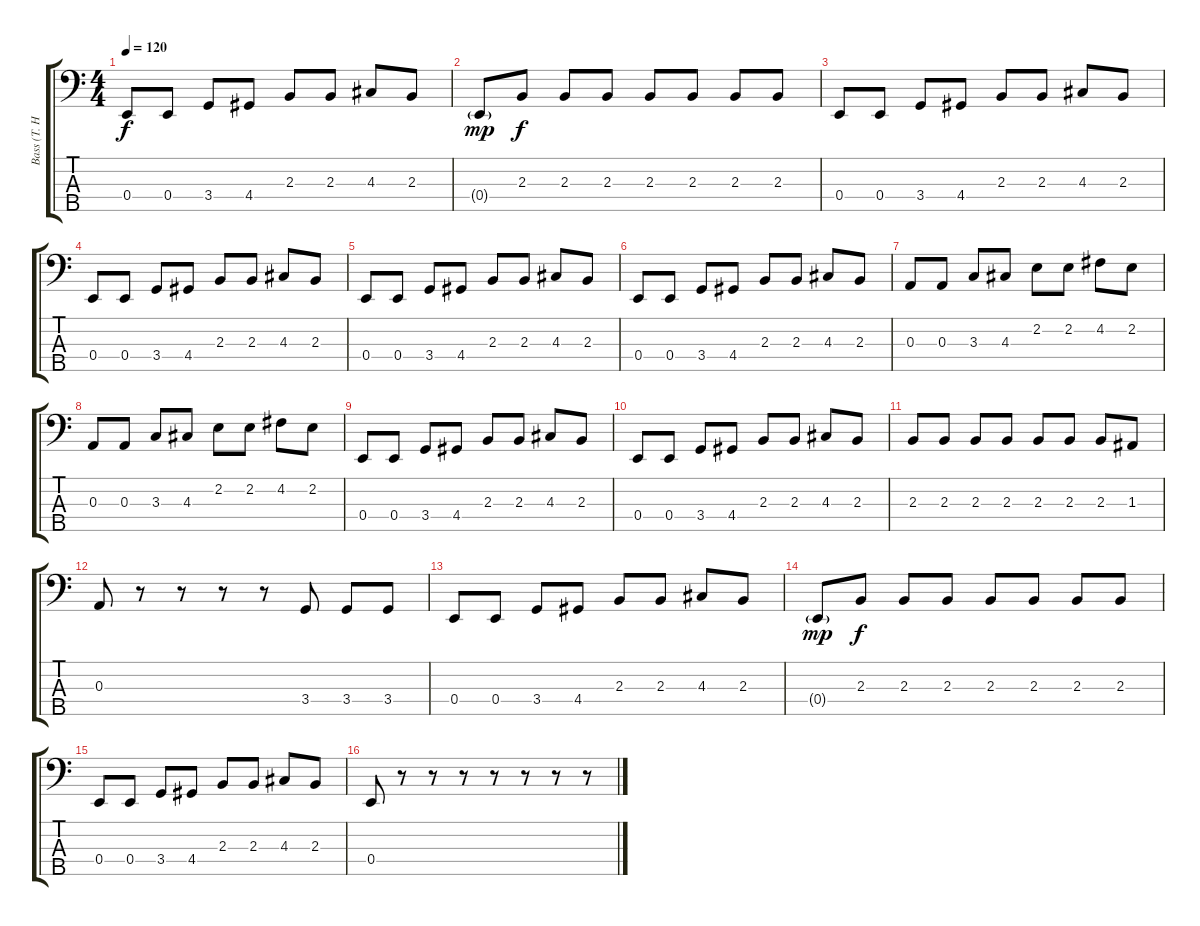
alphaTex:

\track ("Bass (T. Hamilton)" "Bass (T. H") {instrument electricbassfinger}
\staff {score tabs}
\tuning (G2 D2 A1 E1 B0) {hide}
\ts (4 4)
\tempo 120
\clef f4
\ks c
0.4.8{dy f} 0.4.8 3.4.8 4.4.8 2.3.8 2.3.8 4.3.8 2.3.8 |
0.4{g}.8{dy mp} 2.3.8{dy f} 2.3.8 2.3.8 2.3.8 2.3.8 2.3.8 2.3.8 |
0.4.8 0.4.8 3.4.8 4.4.8 2.3.8 2.3.8 4.3.8 2.3.8 |
0.4.8 0.4.8 3.4.8 4.4.8 2.3.8 2.3.8 4.3.8 2.3.8 |
0.4.8 0.4.8 3.4.8 4.4.8 2.3.8 2.3.8 4.3.8 2.3.8 |
0.4.8 0.4.8 3.4.8 4.4.8 2.3.8 2.3.8 4.3.8 2.3.8 |
0.3.8 0.3.8 3.3.8 4.3.8 2.2.8 2.2.8 4.2.8 2.2.8 |
0.3.8 0.3.8 3.3.8 4.3.8 2.2.8 2.2.8 4.2.8 2.2.8 |
0.4.8 0.4.8 3.4.8 4.4.8 2.3.8 2.3.8 4.3.8 2.3.8 |
0.4.8 0.4.8 3.4.8 4.4.8 2.3.8 2.3.8 4.3.8 2.3.8 |
2.3.8 2.3.8 2.3.8 2.3.8 2.3.8 2.3.8 2.3.8 1.3.8 |
0.3.8 r.8 r.8 r.8 r.8 3.4.8 3.4.8 3.4.8 |
0.4.8 0.4.8 3.4.8 4.4.8 2.3.8 2.3.8 4.3.8 2.3.8 |
0.4{g}.8{dy mp} 2.3.8{dy f} 2.3.8 2.3.8 2.3.8 2.3.8 2.3.8 2.3.8 |
0.4.8 0.4.8 3.4.8 4.4.8 2.3.8 2.3.8 4.3.8 2.3.8 |
0.4.8 r.8 r.8 r.8 r.8 r.8 r.8 r.8
